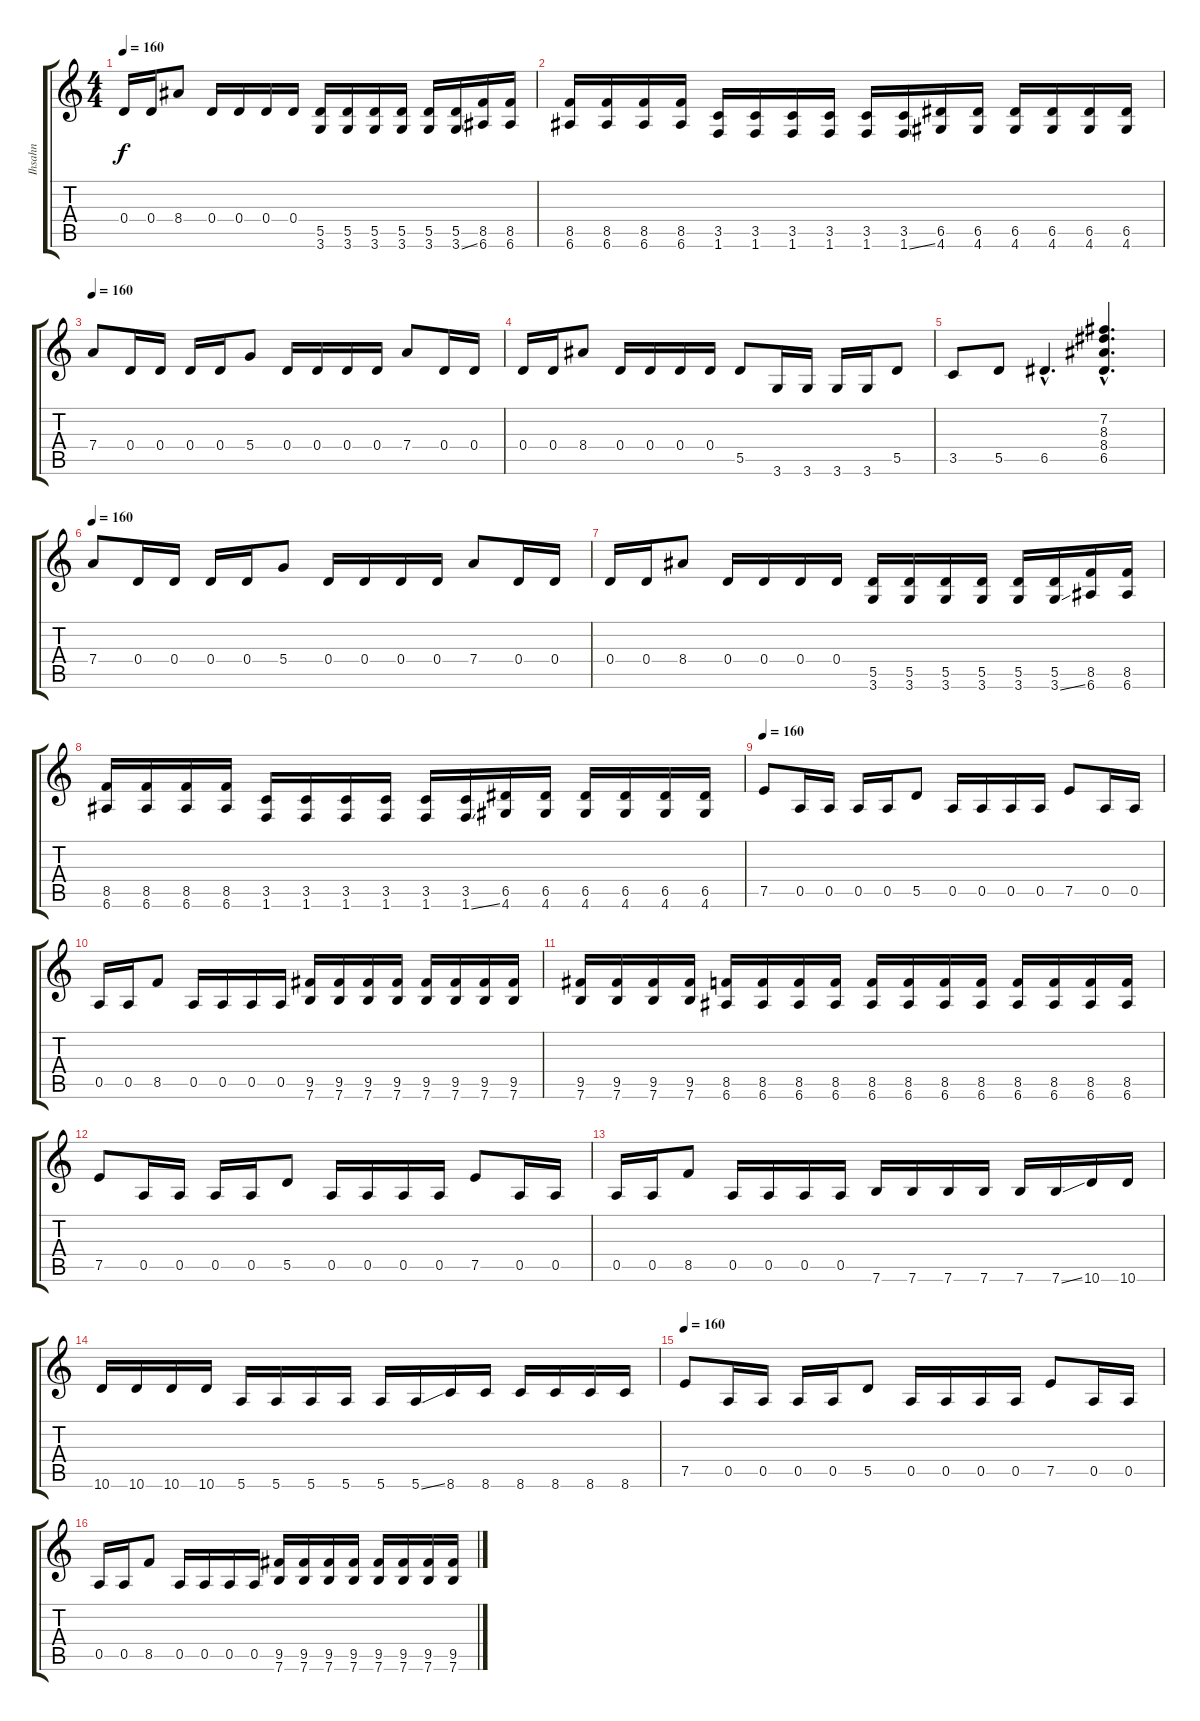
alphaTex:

\track ("Ihsahn" "Ihsahn") {instrument distortionguitar}
\staff {score tabs}
\tuning (E4 B3 G3 D3 A2 E2) {hide}
\ts (4 4)
\tempo 160
\clef g2
\ks c
0.4.16{dy f} 0.4.16 8.4.8 0.4.16 0.4.16 0.4.16 0.4.16 (5.5 3.6).16 (5.5 3.6).16 (5.5 3.6).16 (5.5 3.6).16 (5.5 3.6).16 (5.5 3.6{ss}).16 (8.5 6.6).16 (8.5 6.6).16 |
(8.5 6.6).16 (8.5 6.6).16 (8.5 6.6).16 (8.5 6.6).16 (3.5 1.6).16 (3.5 1.6).16 (3.5 1.6).16 (3.5 1.6).16 (3.5 1.6).16 (3.5 1.6{ss}).16 (6.5 4.6).16 (6.5 4.6).16 (6.5 4.6).16 (6.5 4.6).16 (6.5 4.6).16 (6.5 4.6).16 |
\tempo 170
\tempo 160
7.4.8 0.4.16 0.4.16 0.4.16 0.4.16 5.4.8 0.4.16 0.4.16 0.4.16 0.4.16 7.4.8 0.4.16 0.4.16 |
0.4.16 0.4.16 8.4.8 0.4.16 0.4.16 0.4.16 0.4.16 5.5.8 3.6.16 3.6.16 3.6.16 3.6.16 5.5.8 |
3.5.8 5.5.8 6.5{hac}.4{d} (7.2{hac} 8.3{hac} 8.4{hac} 6.5{hac}).4{d} |
\tempo 170
\tempo 160
7.4.8 0.4.16 0.4.16 0.4.16 0.4.16 5.4.8 0.4.16 0.4.16 0.4.16 0.4.16 7.4.8 0.4.16 0.4.16 |
0.4.16 0.4.16 8.4.8 0.4.16 0.4.16 0.4.16 0.4.16 (5.5 3.6).16 (5.5 3.6).16 (5.5 3.6).16 (5.5 3.6).16 (5.5 3.6).16 (5.5 3.6{ss}).16 (8.5 6.6).16 (8.5 6.6).16 |
(8.5 6.6).16 (8.5 6.6).16 (8.5 6.6).16 (8.5 6.6).16 (3.5 1.6).16 (3.5 1.6).16 (3.5 1.6).16 (3.5 1.6).16 (3.5 1.6).16 (3.5 1.6{ss}).16 (6.5 4.6).16 (6.5 4.6).16 (6.5 4.6).16 (6.5 4.6).16 (6.5 4.6).16 (6.5 4.6).16 |
\tempo 160
7.5.8 0.5.16 0.5.16 0.5.16 0.5.16 5.5.8 0.5.16 0.5.16 0.5.16 0.5.16 7.5.8 0.5.16 0.5.16 |
0.5.16 0.5.16 8.5.8 0.5.16 0.5.16 0.5.16 0.5.16 (9.5 7.6).16 (9.5 7.6).16 (9.5 7.6).16 (9.5 7.6).16 (9.5 7.6).16 (9.5 7.6).16 (9.5 7.6).16 (9.5 7.6).16 |
(9.5 7.6).16 (9.5 7.6).16 (9.5 7.6).16 (9.5 7.6).16 (8.5 6.6).16 (8.5 6.6).16 (8.5 6.6).16 (8.5 6.6).16 (8.5 6.6).16 (8.5 6.6).16 (8.5 6.6).16 (8.5 6.6).16 (8.5 6.6).16 (8.5 6.6).16 (8.5 6.6).16 (8.5 6.6).16 |
7.5.8 0.5.16 0.5.16 0.5.16 0.5.16 5.5.8 0.5.16 0.5.16 0.5.16 0.5.16 7.5.8 0.5.16 0.5.16 |
0.5.16 0.5.16 8.5.8 0.5.16 0.5.16 0.5.16 0.5.16 7.6.16 7.6.16 7.6.16 7.6.16 7.6.16 7.6{ss}.16 10.6.16 10.6.16 |
10.6.16 10.6.16 10.6.16 10.6.16 5.6.16 5.6.16 5.6.16 5.6.16 5.6.16 5.6{ss}.16 8.6.16 8.6.16 8.6.16 8.6.16 8.6.16 8.6.16 |
\tempo 160
7.5.8 0.5.16 0.5.16 0.5.16 0.5.16 5.5.8 0.5.16 0.5.16 0.5.16 0.5.16 7.5.8 0.5.16 0.5.16 |
0.5.16 0.5.16 8.5.8 0.5.16 0.5.16 0.5.16 0.5.16 (9.5 7.6).16 (9.5 7.6).16 (9.5 7.6).16 (9.5 7.6).16 (9.5 7.6).16 (9.5 7.6).16 (9.5 7.6).16 (9.5 7.6).16
